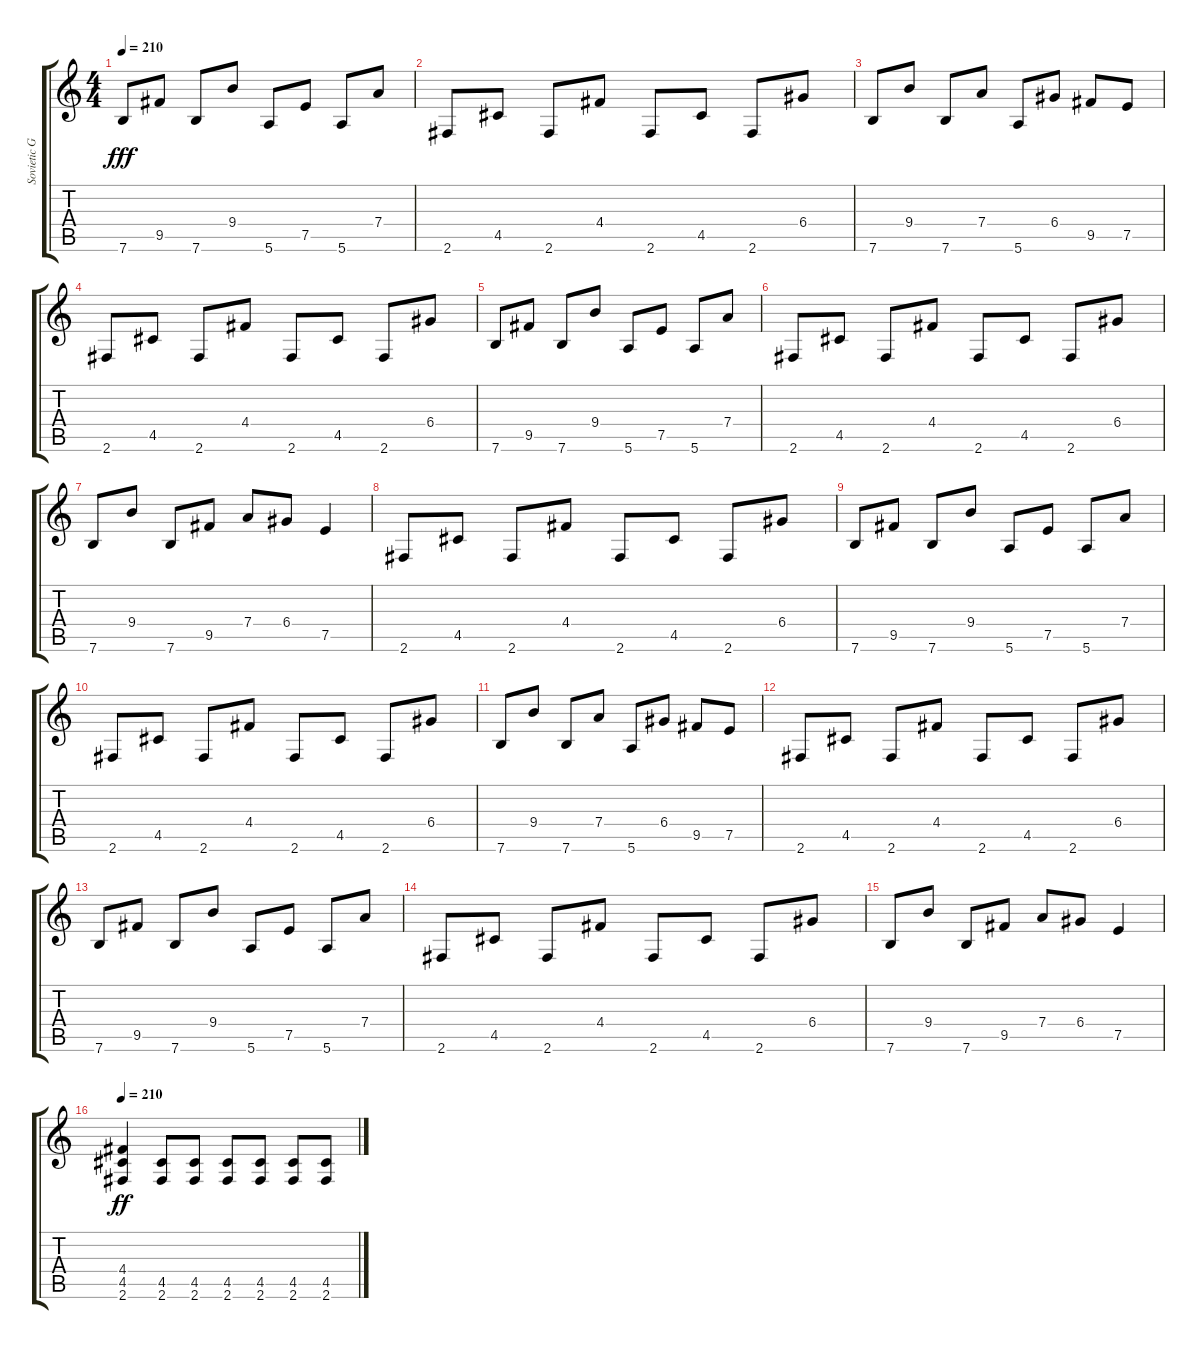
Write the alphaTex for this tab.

\track ("Sovietic Guitarist1" "Sovietic G") {instrument acousticguitarnylon}
\staff {score tabs}
\tuning (E4 B3 G3 D3 A2 E2) {hide}
\ts (4 4)
\tempo 210
\clef g2
\ks c
7.6.8{dy fff} 9.5.8 7.6.8 9.4.8 5.6.8 7.5.8 5.6.8 7.4.8 |
2.6.8 4.5.8 2.6.8 4.4.8 2.6.8 4.5.8 2.6.8 6.4.8 |
7.6.8 9.4.8 7.6.8 7.4.8 5.6.8 6.4.8 9.5.8 7.5.8 |
2.6.8 4.5.8 2.6.8 4.4.8 2.6.8 4.5.8 2.6.8 6.4.8 |
7.6.8 9.5.8 7.6.8 9.4.8 5.6.8 7.5.8 5.6.8 7.4.8 |
2.6.8 4.5.8 2.6.8 4.4.8 2.6.8 4.5.8 2.6.8 6.4.8 |
7.6.8 9.4.8 7.6.8 9.5.8 7.4.8 6.4.8 7.5.4 |
2.6.8{volume 11 instrument overdrivenguitar} 4.5.8 2.6.8 4.4.8 2.6.8 4.5.8 2.6.8 6.4.8 |
7.6.8 9.5.8 7.6.8 9.4.8 5.6.8 7.5.8 5.6.8 7.4.8 |
2.6.8 4.5.8 2.6.8 4.4.8 2.6.8 4.5.8 2.6.8 6.4.8 |
7.6.8 9.4.8 7.6.8 7.4.8 5.6.8 6.4.8 9.5.8 7.5.8 |
2.6.8 4.5.8 2.6.8 4.4.8 2.6.8 4.5.8 2.6.8 6.4.8 |
7.6.8 9.5.8 7.6.8 9.4.8 5.6.8 7.5.8 5.6.8 7.4.8 |
2.6.8 4.5.8 2.6.8 4.4.8 2.6.8 4.5.8 2.6.8 6.4.8 |
7.6.8 9.4.8 7.6.8 9.5.8 7.4.8 6.4.8 7.5.4 |
\tempo 210
(4.4 4.5 2.6).4{dy ff volume 11 instrument overdrivenguitar} (4.5 2.6).8 (4.5 2.6).8 (4.5 2.6).8 (4.5 2.6).8 (4.5 2.6).8 (4.5 2.6).8
